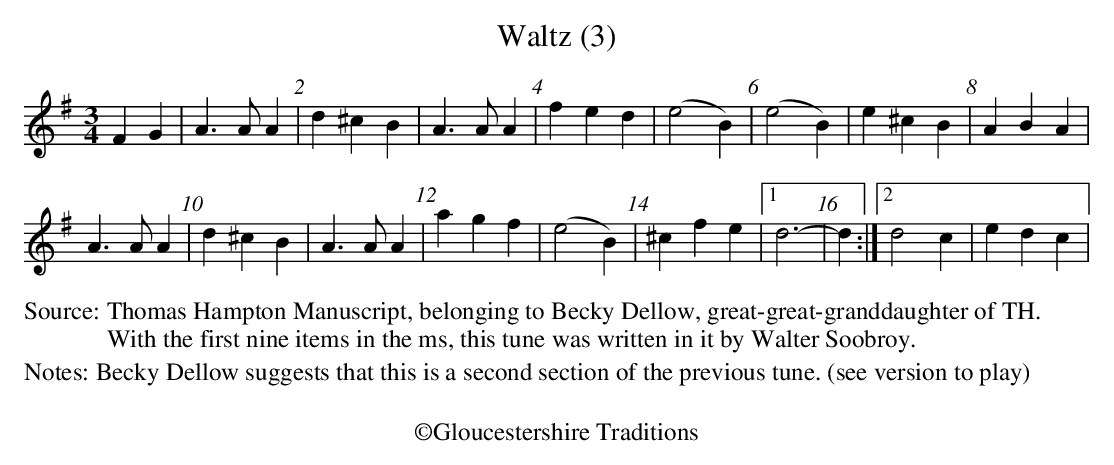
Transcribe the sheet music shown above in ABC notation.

X:1
T:Waltz (3)
M:3/4
L:1/4
K:G
FG |A>AA | d^cB | A>AA | fed | (e2B) | (e2B) | e^cB | ABA |
A>AA | d^cB | A>AA | agf | (e2B) | ^cfe |1d3-|d :|2d2c | edc |
